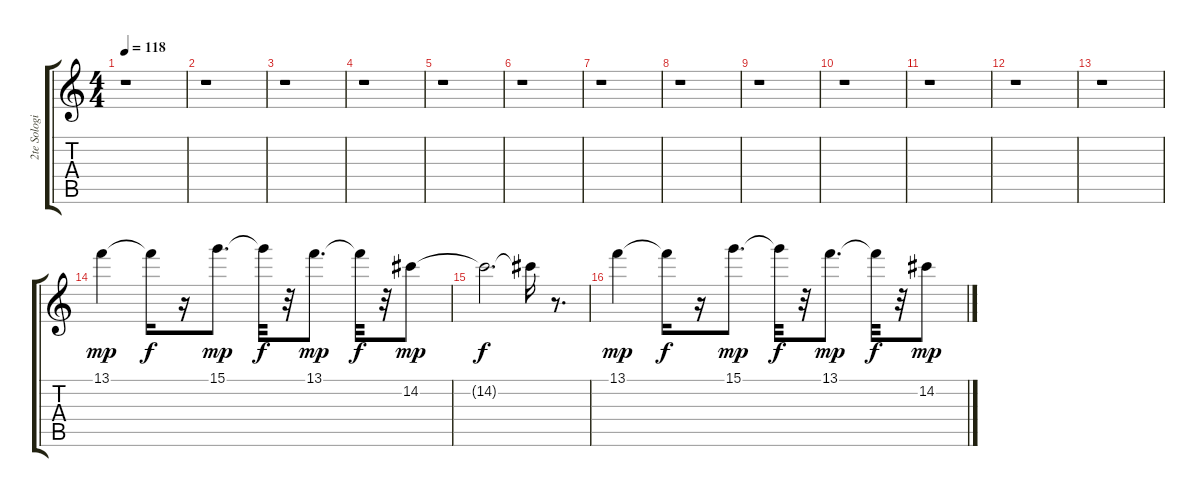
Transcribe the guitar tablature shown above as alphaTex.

\track ("2te Sologitarre" "2te Sologi") {instrument overdrivenguitar}
\staff {score tabs}
\tuning (E4 B3 G3 D3 A2 E2) {hide}
\ts (4 4)
\tempo 118
\clef g2
\ks c
r.1{dy mp} |
r.1 |
r.1 |
r.1 |
r.1 |
r.1 |
r.1 |
r.1 |
r.1 |
r.1 |
r.1 |
r.1 |
r.1 |
13.1.4 13.1{t}.16{dy f} r.16 15.1.8{d dy mp} 15.1{t}.32{dy f} r.32 13.1.8{d dy mp} 13.1{t}.32{dy f} r.32 14.2.8{dy mp} |
14.2{t}.2{d dy f} 14.2{t}.16 r.8{d} |
13.1.4{dy mp} 13.1{t}.16{dy f} r.16 15.1.8{d dy mp} 15.1{t}.32{dy f} r.32 13.1.8{d dy mp} 13.1{t}.32{dy f} r.32 14.2.8{dy mp}
